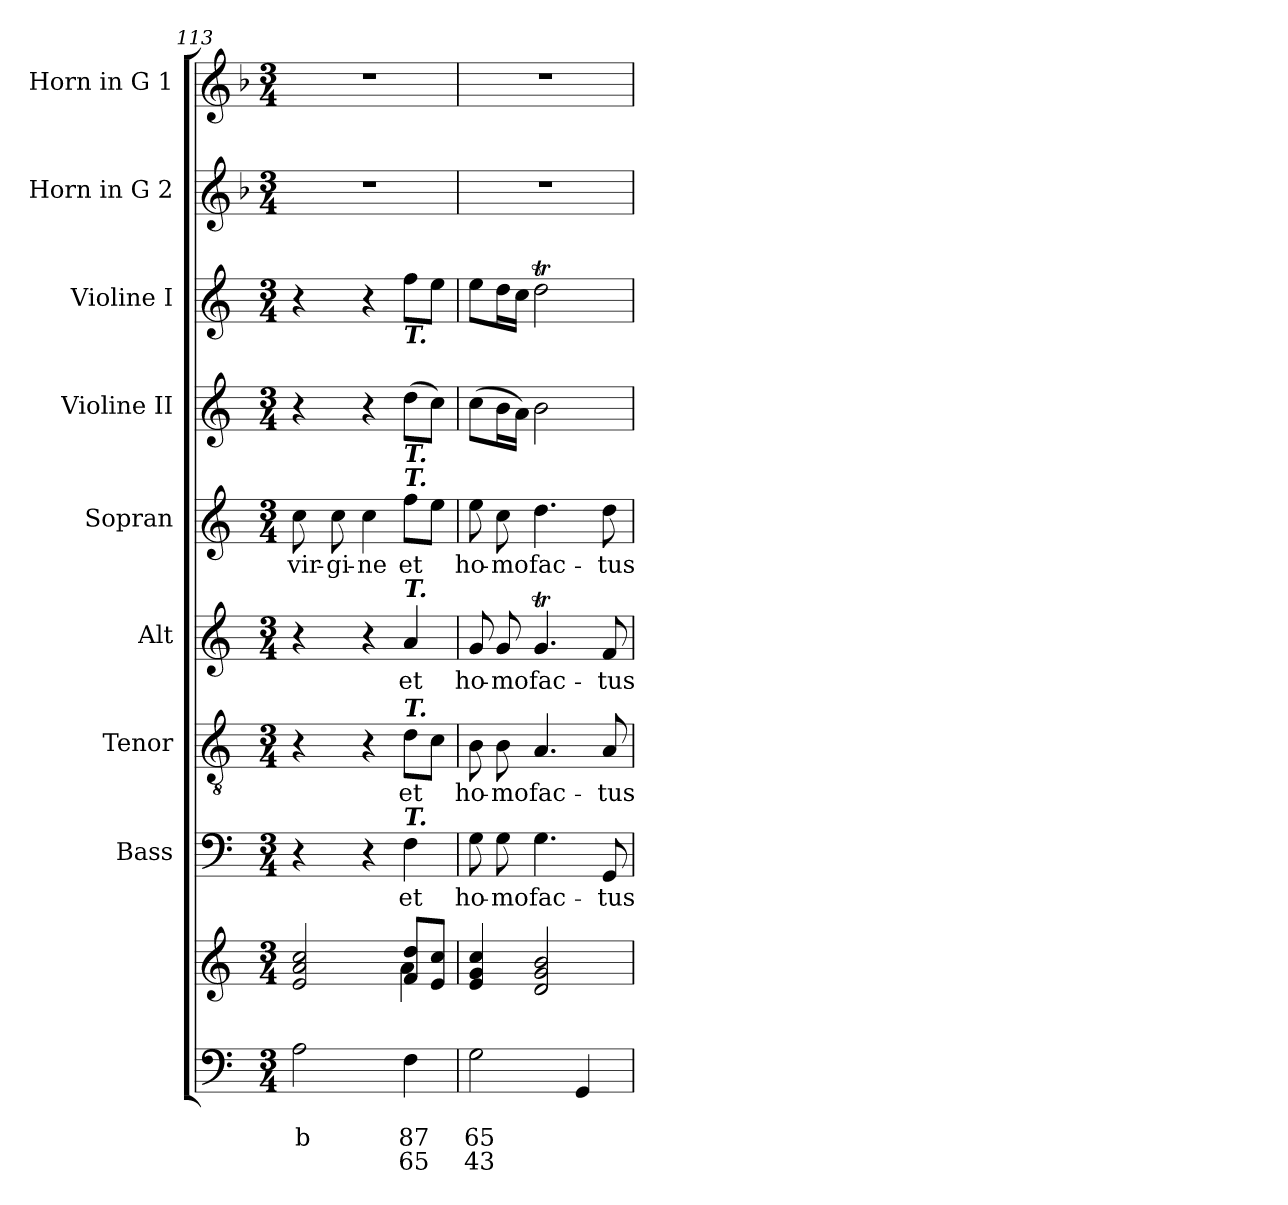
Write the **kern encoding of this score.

**kern	**text	**text	**text	**kern	**kern	**text	**kern	**text	**kern	**text	**kern	**text	**kern	**kern	**kern	**kern
*part9	*part9	*part9	*part9	*part9	*part8	*part8	*part7	*part7	*part6	*part6	*part5	*part5	*part4	*part3	*part2	*part1
*staff10	*staff10	*staff10	*staff10	*staff9	*staff8	*staff8	*staff7	*staff7	*staff6	*staff6	*staff5	*staff5	*staff4	*staff3	*staff2	*staff1
*	*	*	*	*	*I"Bass	*	*I"Tenor	*	*I"Alt	*	*I"Sopran	*	*I"Violine II	*I"Violine I	*I"Horn in G 2	*I"Horn in G 1
*	*	*	*	*	*I'B.	*	*I'T.	*	*I'A.	*	*I'S.	*	*I'Vl. II	*I'Vl. I	*	*
*clefF4	*	*	*	*clefG2	*clefF4	*	*clefGv2	*	*clefG2	*	*clefG2	*	*clefG2	*clefG2	*clefG2	*clefG2
*	*	*	*	*	*	*	*	*	*	*	*	*	*	*	*ITrd3c5	*ITrd3c5
*k[]	*	*	*	*k[]	*k[]	*	*k[]	*	*k[]	*	*k[]	*	*k[]	*k[]	*k[]	*k[]
*C:	*	*	*	*C:	*C:	*	*C:	*	*C:	*	*C:	*	*C:	*C:	*C:	*C:
*M3/4	*	*	*	*M3/4	*M3/4	*	*M3/4	*	*M3/4	*	*M3/4	*	*M3/4	*M3/4	*M3/4	*M3/4
=113	=113	=113	=113	=113	=113	=113	=113	=113	=113	=113	=113	=113	=113	=113	=113	=113
!	!	!LO:LY:b	!	!	!	!	!	!	!	!	!	!LO:LY:b	!	!	!	!
*	*	*	*	*^	*	*	*	*	*	*	*	*	*	*	*	*
2A\	.	b	.	2e/ 2a/ 2cc/	2ryy	4r	.	4r	.	4r	.	8cc\	vir-	4r	4r	2.r	2.r
!	!	!	!	!	!	!	!	!	!	!	!	!	!LO:LY:b	!	!	!	!
.	.	.	.	.	.	.	.	.	.	.	.	8cc\	-gi-	.	.	.	.
!	!	!	!	!	!	!	!	!	!	!	!	!	!LO:LY:b	!	!	!	!
.	.	.	.	.	.	4r	.	4r	.	4r	.	4cc\	-ne	4r	4r	.	.
!	!	!	!	!	!	!	!	!	!	!	!	!	!	!	!LO:TX:b:Bi:t=T.	!	!
!	!	!	!	!	!	!	!	!	!	!	!	!	!	!LO:TX:b:Bi:t=T.	!	!	!
!	!	!	!	!	!	!	!	!	!	!	!	!LO:TX:a:Bi:t=T.	!	!	!	!	!
!	!	!	!	!	!	!	!	!	!	!LO:TX:a:Bi:t=T.	!	!	!	!	!	!	!
!	!	!	!	!	!	!	!	!LO:TX:a:Bi:t=T.	!	!	!	!	!	!	!	!	!
!	!	!	!	!	!	!LO:TX:a:Bi:t=T.	!	!	!	!	!	!	!	!	!	!	!
!	!	!LO:LY:b	!LO:LY:b	!	!	!	!LO:LY:b	!	!LO:LY:b	!	!LO:LY:b	!	!LO:LY:b	!	!	!	!
4F\	.	87	65	8f/ 8dd/L	4a\	4F\	et	8d\L	et	4a/	et	8ff\L	et	(>8dd\L	8ff\L	.	.
.	.	.	.	8e/ 8cc/J	.	.	.	8c\J	.	.	.	8ee\J	.	8cc\J)	8ee\J	.	.
*	*	*	*	*v	*v	*	*	*	*	*	*	*	*	*	*	*	*
=114	=114	=114	=114	=114	=114	=114	=114	=114	=114	=114	=114	=114	=114	=114	=114	=114
!	!	!LO:LY:b	!LO:LY:b	!	!	!LO:LY:b	!	!LO:LY:b	!	!LO:LY:b	!	!LO:LY:b	!	!	!	!
2G\	.	65	43	4e/ 4g/ 4cc/	8G\	ho-	8B\	ho-	8g/	ho-	8ee\	ho-	(>8cc\L	8ee\L	2.r	2.r
!	!	!	!	!	!	!LO:LY:b	!	!LO:LY:b	!	!LO:LY:b	!	!LO:LY:b	!	!	!	!
.	.	.	.	.	8G\	-mo	8B\	-mo	8g/	-mo	8cc\	-mo	16b\L	16dd\L	.	.
.	.	.	.	.	.	.	.	.	.	.	.	.	16a\JJ)	16cc\JJ	.	.
!	!	!	!	!	!	!LO:LY:b	!	!LO:LY:b	!	!LO:LY:b	!	!LO:LY:b	!	!	!	!
.	.	.	.	2d/ 2g/ 2b/	4.G\	fac-	4.A/	fac-	4.gT/	fac-	4.dd\	fac-	2b\	2ddT\	.	.
4GG/	.	.	.	.	.	.	.	.	.	.	.	.	.	.	.	.
!	!	!	!	!	!	!LO:LY:b	!	!LO:LY:b	!	!LO:LY:b	!	!LO:LY:b	!	!	!	!
.	.	.	.	.	8GG/	-tus	8A/	-tus	8f/	-tus	8dd\	-tus	.	.	.	.
=	=	=	=	=	=	=	=	=	=	=	=	=	=	=	=	=
*-	*-	*-	*-	*-	*-	*-	*-	*-	*-	*-	*-	*-	*-	*-	*-	*-
